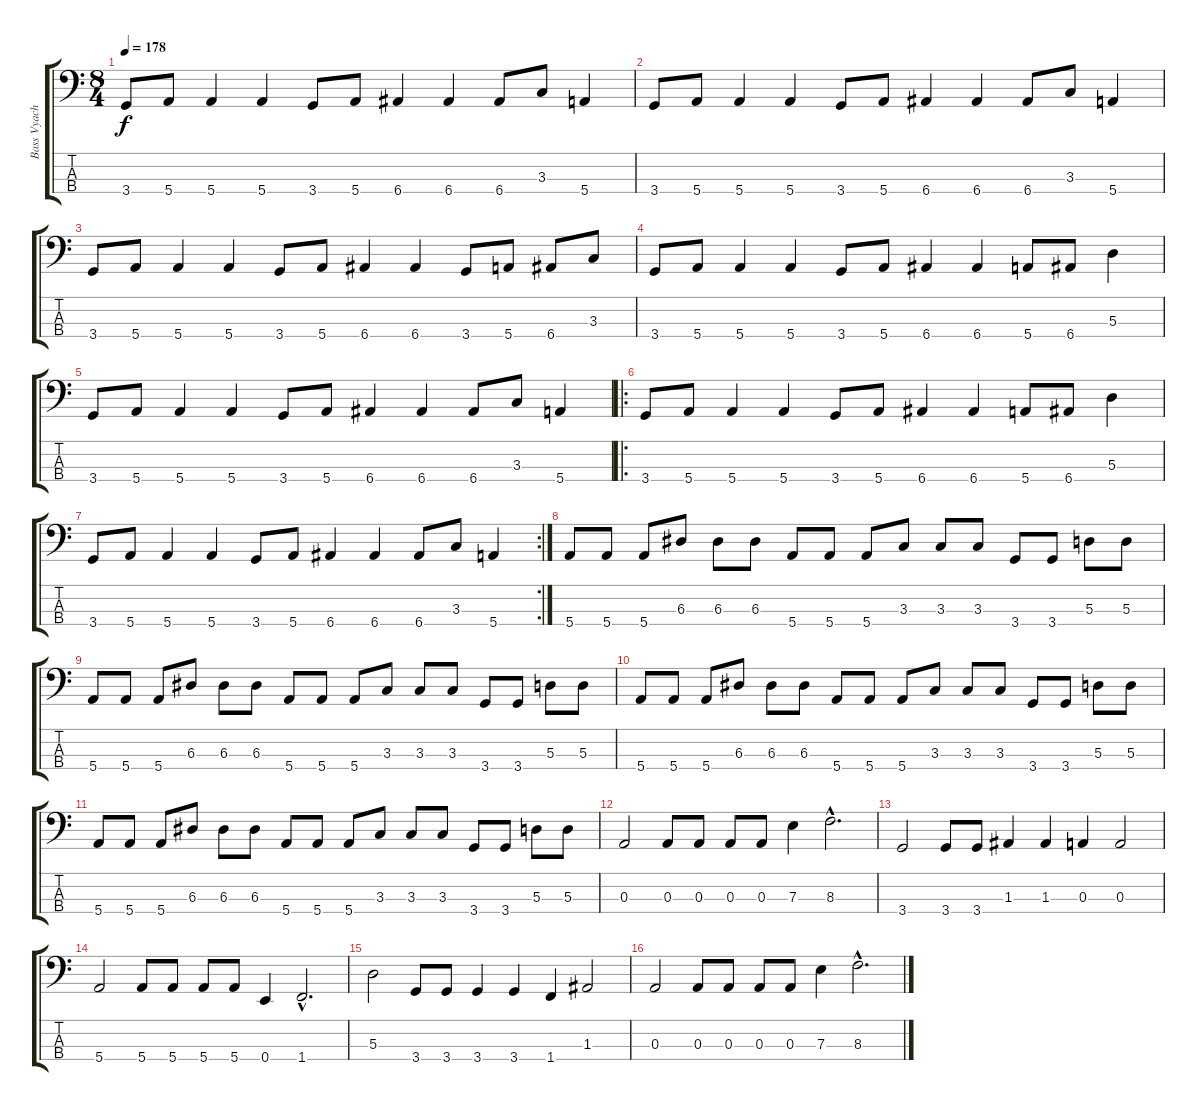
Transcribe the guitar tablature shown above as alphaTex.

\track ("Bass Vyacheslav Semykin" "Bass Vyach") {instrument slapbass1}
\staff {score tabs}
\tuning (G2 D2 A1 E1) {hide}
\ts (8 4)
\tempo 178
\clef f4
\ks c
3.4.8{dy f} 5.4.8 5.4.4 5.4.4 3.4.8 5.4.8 6.4.4 6.4.4 6.4.8 3.3.8 5.4.4 |
3.4.8 5.4.8 5.4.4 5.4.4 3.4.8 5.4.8 6.4.4 6.4.4 6.4.8 3.3.8 5.4.4 |
3.4.8 5.4.8 5.4.4 5.4.4 3.4.8 5.4.8 6.4.4 6.4.4 3.4.8 5.4.8 6.4.8 3.3.8 |
3.4.8 5.4.8 5.4.4 5.4.4 3.4.8 5.4.8 6.4.4 6.4.4 5.4.8 6.4.8 5.3.4 |
3.4.8 5.4.8 5.4.4 5.4.4 3.4.8 5.4.8 6.4.4 6.4.4 6.4.8 3.3.8 5.4.4 |
\ro
3.4.8 5.4.8 5.4.4 5.4.4 3.4.8 5.4.8 6.4.4 6.4.4 5.4.8 6.4.8 5.3.4 |
\rc 2
3.4.8 5.4.8 5.4.4 5.4.4 3.4.8 5.4.8 6.4.4 6.4.4 6.4.8 3.3.8 5.4.4 |
5.4.8 5.4.8 5.4.8 6.3.8 6.3.8 6.3.8 5.4.8 5.4.8 5.4.8 3.3.8 3.3.8 3.3.8 3.4.8 3.4.8 5.3.8 5.3.8 |
5.4.8 5.4.8 5.4.8 6.3.8 6.3.8 6.3.8 5.4.8 5.4.8 5.4.8 3.3.8 3.3.8 3.3.8 3.4.8 3.4.8 5.3.8 5.3.8 |
5.4.8 5.4.8 5.4.8 6.3.8 6.3.8 6.3.8 5.4.8 5.4.8 5.4.8 3.3.8 3.3.8 3.3.8 3.4.8 3.4.8 5.3.8 5.3.8 |
5.4.8 5.4.8 5.4.8 6.3.8 6.3.8 6.3.8 5.4.8 5.4.8 5.4.8 3.3.8 3.3.8 3.3.8 3.4.8 3.4.8 5.3.8 5.3.8 |
0.3.2 0.3.8 0.3.8 0.3.8 0.3.8 7.3.4 8.3{hac}.2{d} |
3.4.2 3.4.8 3.4.8 1.3.4 1.3.4 0.3.4 0.3.2 |
5.4.2 5.4.8 5.4.8 5.4.8 5.4.8 0.4.4 1.4{hac}.2{d} |
5.3.2 3.4.8 3.4.8 3.4.4 3.4.4 1.4.4 1.3.2 |
0.3.2 0.3.8 0.3.8 0.3.8 0.3.8 7.3.4 8.3{hac}.2{d}
